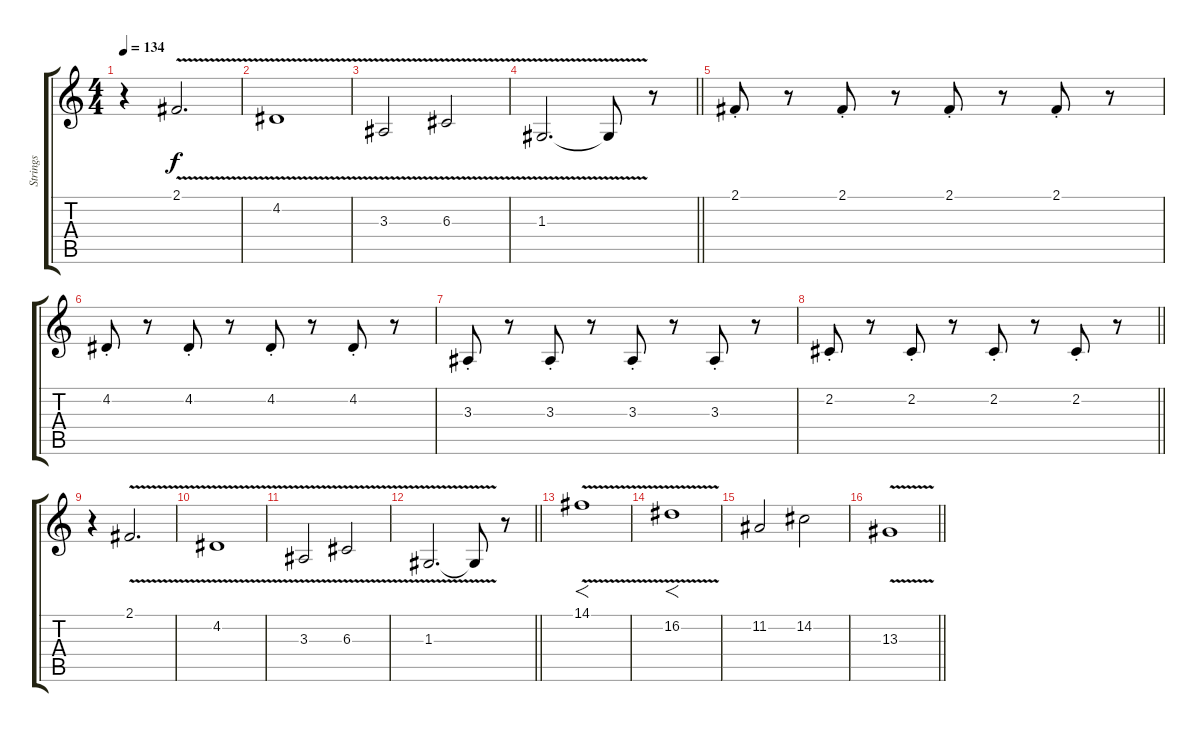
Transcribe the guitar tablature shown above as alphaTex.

\track ("Strings" "Strings") {instrument stringensemble2}
\staff {score tabs}
\tuning (E4 B3 G3 D3 A2 E2) {hide}
\ts (4 4)
\tempo 134
\clef g2
\ks c
r.4{dy f volume 12} 2.1{v}.2{d} |
4.2{v}.1 |
3.3{v}.2 6.3{v}.2 |
\barLineRight lightlight
1.3{v}.2{d volume 3} 1.3{t}.8 r.8 |
2.1{st}.8{volume 12 instrument stringensemble1} r.8 2.1{st}.8 r.8 2.1{st}.8 r.8 2.1{st}.8 r.8 |
4.2{st}.8 r.8 4.2{st}.8 r.8 4.2{st}.8 r.8 4.2{st}.8 r.8 |
3.3{st}.8 r.8 3.3{st}.8 r.8 3.3{st}.8 r.8 3.3{st}.8 r.8 |
\barLineRight lightlight
2.2{st}.8 r.8 2.2{st}.8 r.8 2.2{st}.8 r.8 2.2{st}.8 r.8 |
r.4{volume 12} 2.1{v}.2{d} |
4.2{v}.1 |
3.3{v}.2 6.3{v}.2 |
\barLineRight lightlight
1.3{v}.2{d volume 3} 1.3{t}.8 r.8 |
14.1{v}.1{f volume 13} |
16.2{v}.1{f} |
11.2.2 14.2.2 |
\barLineRight lightlight
13.3{v}.1{volume 8}
